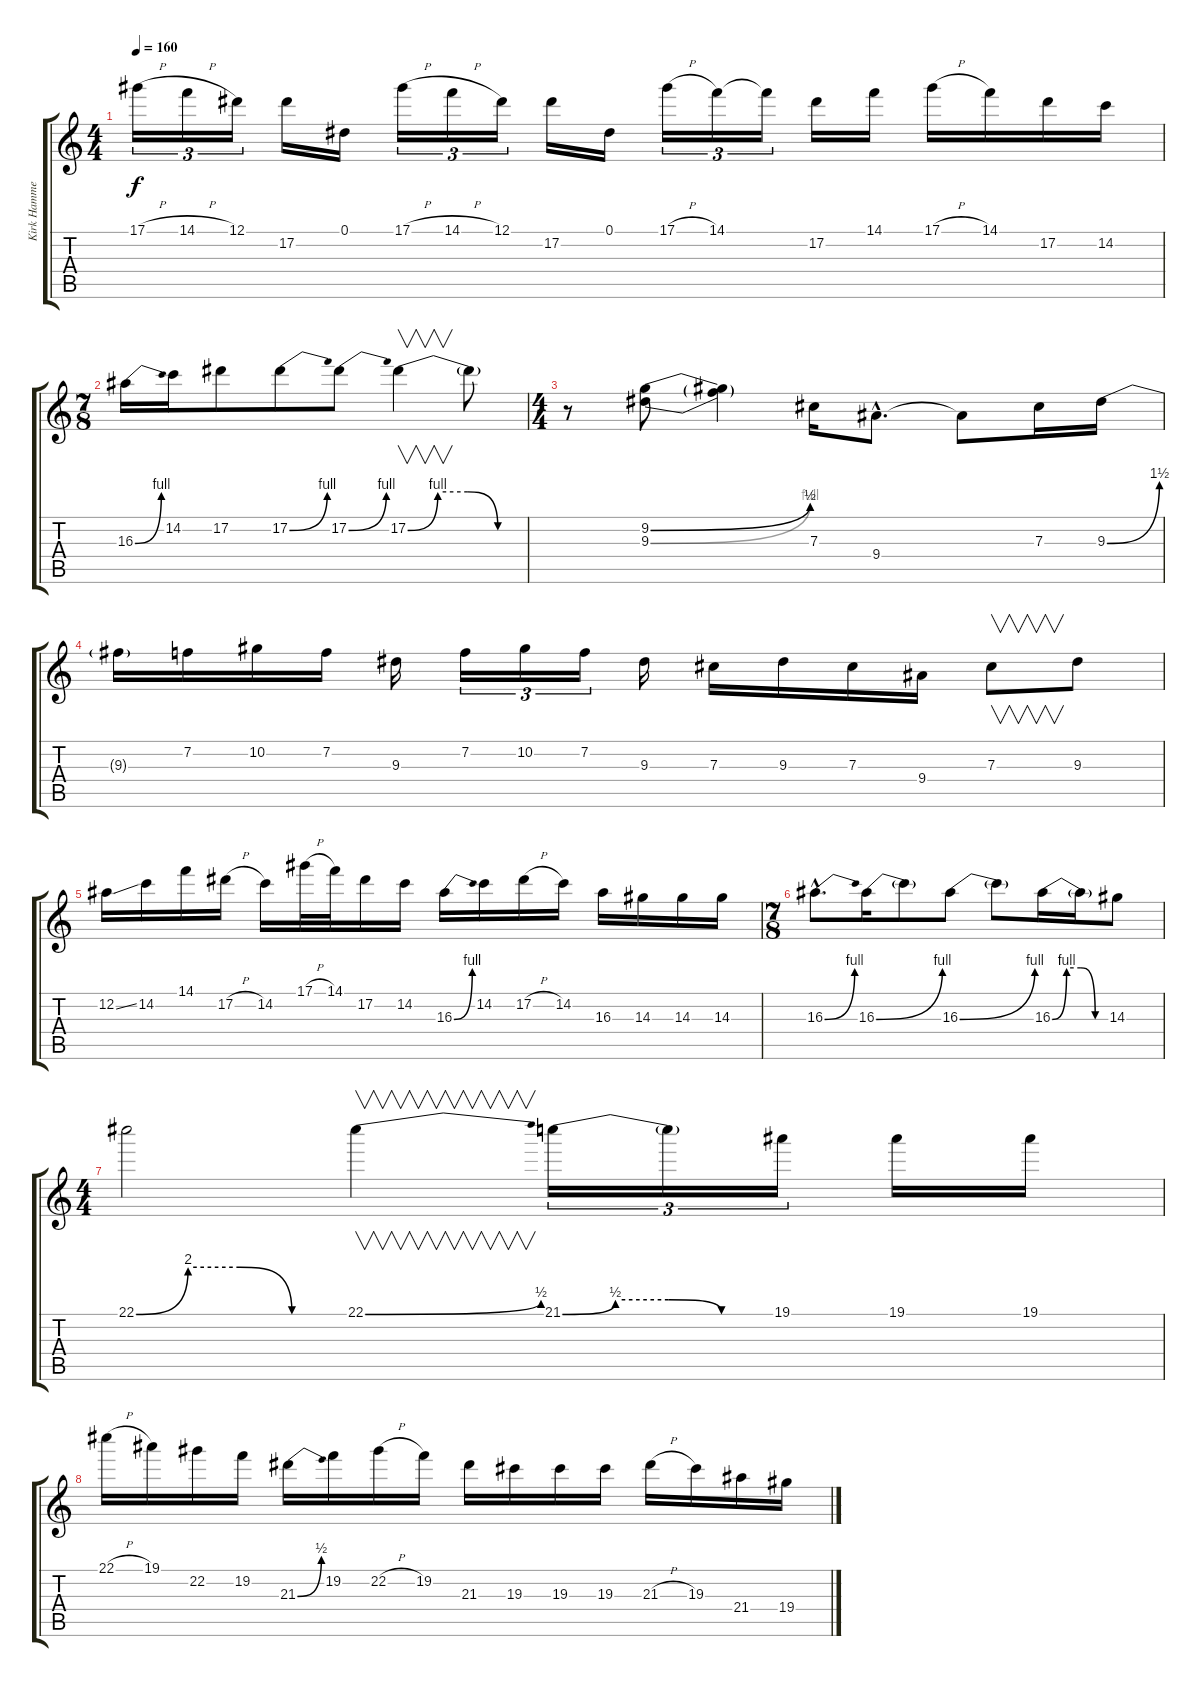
\track ("Kirk Hammett (Distortion Guitar)" "Kirk Hamme") {instrument overdrivenguitar}
\staff {score tabs}
\tuning (Eb4 Bb3 Gb3 Db3 Ab2 Eb2) {hide}
\ts (4 4)
\tempo 160
\clef g2
\ks c
17.1{h}.16{tu (3 2) dy f} 14.1{h}.16{tu (3 2)} 12.1.16{tu (3 2)} 17.2.16 0.1.16 17.1{h}.16{tu (3 2)} 14.1{h}.16{tu (3 2)} 12.1.16{tu (3 2)} 17.2.16 0.1.16 17.1{h}.16{tu (3 2)} 14.1.16{tu (3 2)} 14.1{t}.16{tu (3 2)} 17.2.16 14.1.16 17.1{h}.16 14.1.16 17.2.16 14.2.16 |
\ts (7 8)
16.3{be (bend 0 0 60 4)}.16 14.2.16 17.2.8 17.2{be (bend 0 0 60 4)}.8 17.2{be (bend 0 0 60 4)}.8 17.2{be (custom 0 0 15 4 30 4 45 0 60 0)}.4{v} 17.2{t}.8 |
\ts (4 4)
r.8 (9.2{be (bend 0 0 60 2)} 9.3{be (bend 0 0 60 4)}).8 (9.2{t} 9.3{t}).4 7.3.16 9.4{hac}.8{d} 9.4{t}.8 7.3.16 9.3{be (bend 0 0 60 6)}.16 |
9.3{t}.16 7.2.16 10.2.16 7.2.16 9.3.16 7.2.16{tu (3 2)} 10.2.16{tu (3 2)} 7.2.16{tu (3 2)} 9.3.16 7.3.16 9.3.16 7.3.16 9.4.16 7.3.8{v} 9.3.8 |
12.2{ss}.16 14.2.16 14.1.16 17.2{h}.16 14.2.16 17.1{h}.32 14.1.32 17.2.16 14.2.16 16.3{be (bend 0 0 60 4)}.16 14.2.16 17.2{h}.16 14.2.16 16.3.16 14.3.16 14.3.16 14.3.16 |
\ts (7 8)
16.3{be (bend 0 0 60 4) hac}.8{d} 16.3{be (bend 0 0 60 4)}.16 16.3{t}.8 16.3{be (bend 0 0 60 4)}.8 16.3{t}.8 16.3{be (custom 0 0 15 4 30 4 45 0 60 0)}.16 16.3{t}.16 14.3.8 |
\ts (4 4)
22.1{be (custom 0 0 15 8 30 8 45 0 60 0)}.2 22.1{be (bend 0 0 60 2)}.4{v} 21.1{be (custom 0 0 15 2 30 2 45 0 60 0)}.16{tu (3 2)} 21.1{t}.16{tu (3 2)} 19.1.16{tu (3 2)} 19.1.16 19.1.16 |
22.1{h}.16 19.1.16 22.2.16 19.2.16 21.3{be (bend 0 0 60 2)}.16 19.2.16 22.2{h}.16 19.2.16 21.3.16 19.3.16 19.3.16 19.3.16 21.3{h}.16 19.3.16 21.4.16 19.4.16
